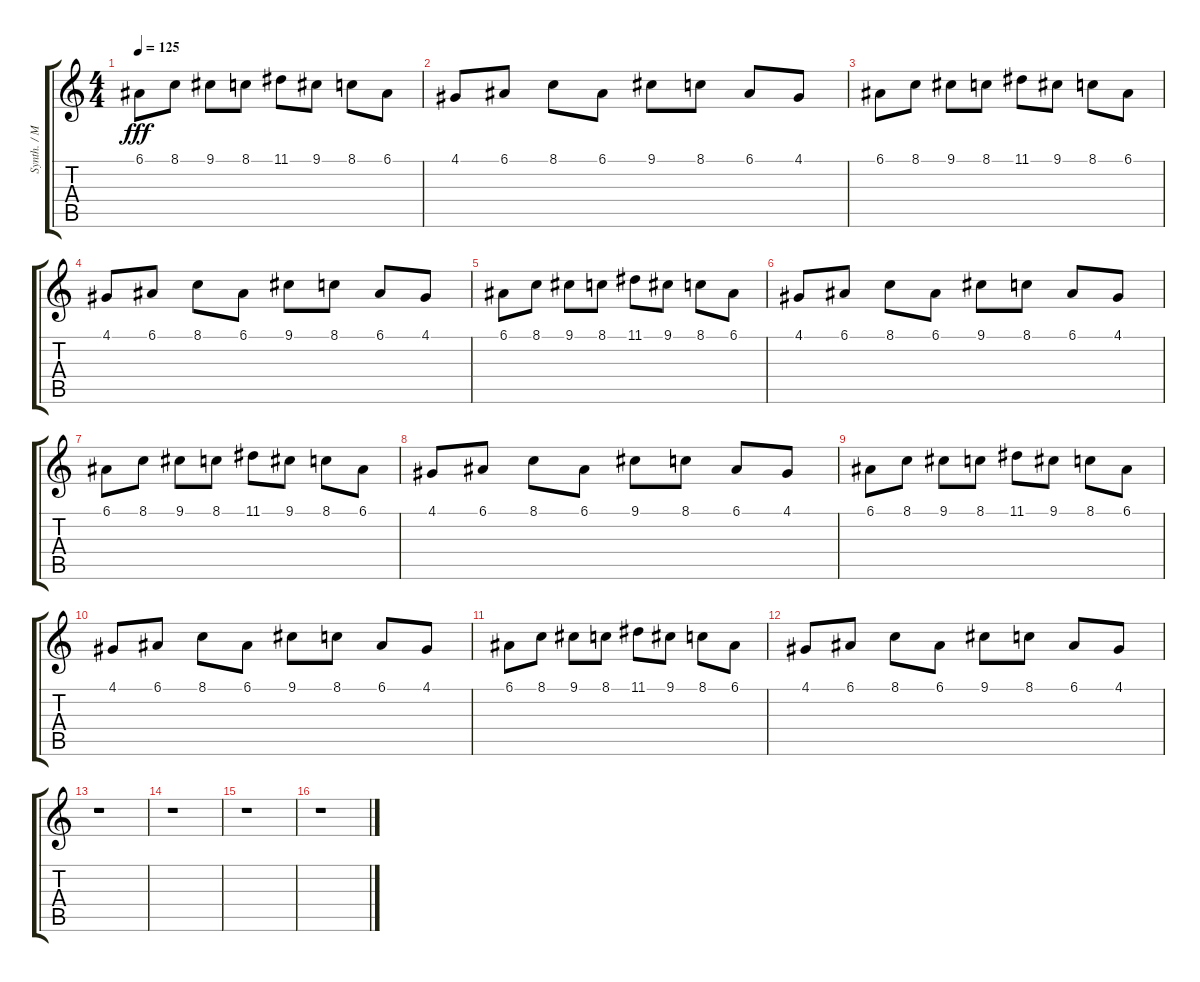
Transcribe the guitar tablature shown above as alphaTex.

\track ("Synth. / Mid Strings" "Synth. / M") {instrument synthstrings1}
\staff {score tabs}
\tuning (E4 B3 G3 D3 A2 E2) {hide}
\ts (4 4)
\tempo 125
\clef g2
\ks c
6.1.8{dy fff} 8.1.8 9.1.8 8.1.8 11.1.8 9.1.8 8.1.8 6.1.8 |
4.1.8 6.1.8 8.1.8 6.1.8 9.1.8 8.1.8 6.1.8 4.1.8 |
6.1.8 8.1.8 9.1.8 8.1.8 11.1.8 9.1.8 8.1.8 6.1.8 |
4.1.8 6.1.8 8.1.8 6.1.8 9.1.8 8.1.8 6.1.8 4.1.8 |
6.1.8 8.1.8 9.1.8 8.1.8 11.1.8 9.1.8 8.1.8 6.1.8 |
4.1.8 6.1.8 8.1.8 6.1.8 9.1.8 8.1.8 6.1.8 4.1.8 |
6.1.8 8.1.8 9.1.8 8.1.8 11.1.8 9.1.8 8.1.8 6.1.8 |
4.1.8 6.1.8 8.1.8 6.1.8 9.1.8 8.1.8 6.1.8 4.1.8 |
6.1.8 8.1.8 9.1.8 8.1.8 11.1.8 9.1.8 8.1.8 6.1.8 |
4.1.8 6.1.8 8.1.8 6.1.8 9.1.8 8.1.8 6.1.8 4.1.8 |
6.1.8 8.1.8 9.1.8 8.1.8 11.1.8 9.1.8 8.1.8 6.1.8 |
4.1.8 6.1.8 8.1.8 6.1.8 9.1.8 8.1.8 6.1.8 4.1.8 |
r.1 |
r.1 |
r.1 |
r.1
